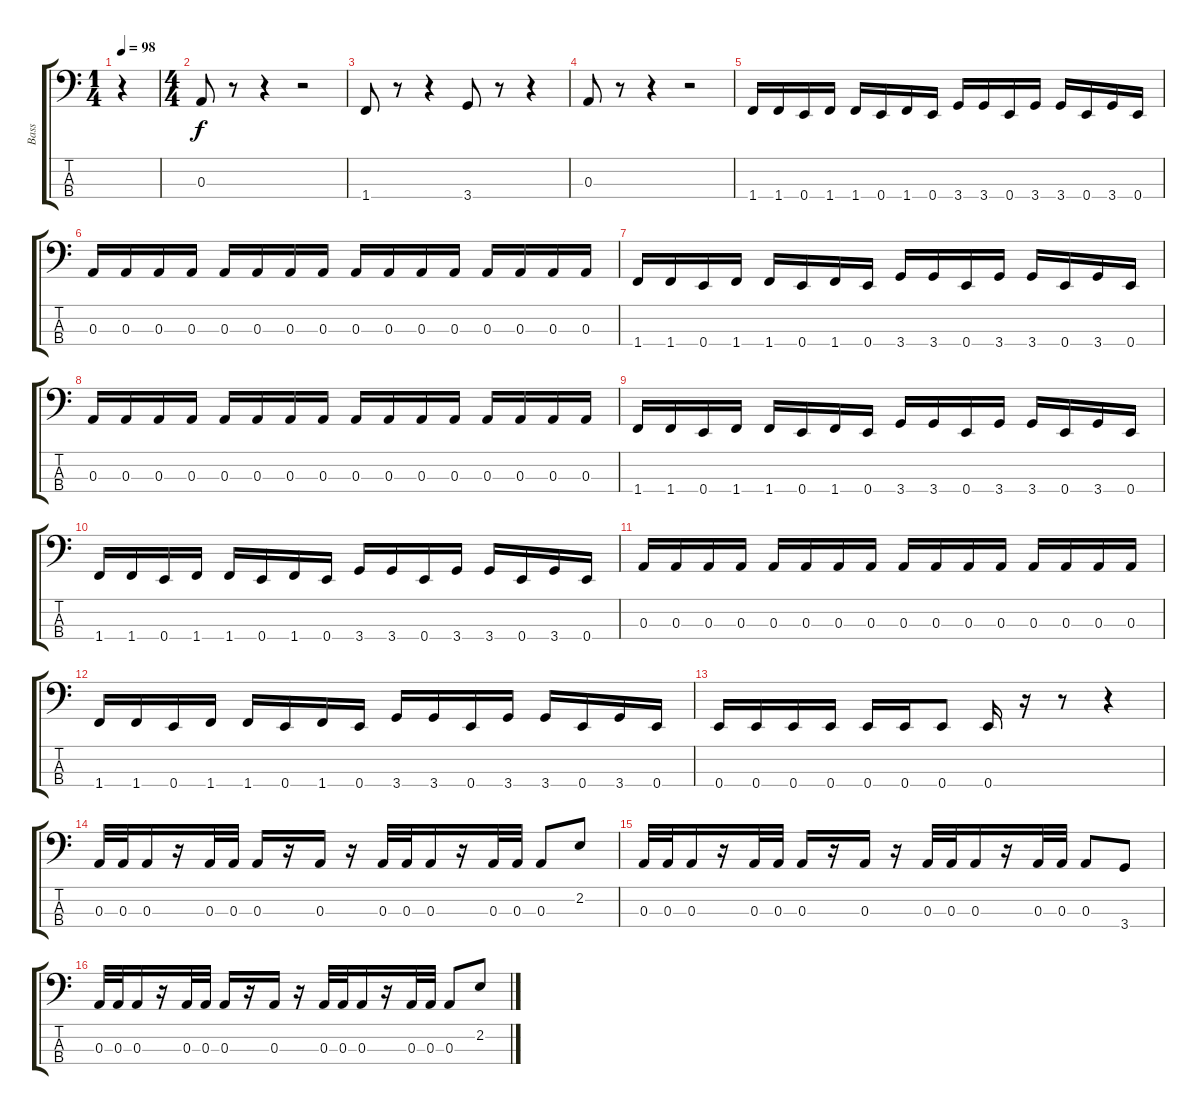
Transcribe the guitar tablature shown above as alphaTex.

\track ("Bass" "Bass") {instrument electricbasspick}
\staff {score tabs}
\tuning (G2 D2 A1 E1) {hide}
\ts (1 4)
\tempo 98
\clef f4
\ks c
r.4{dy f instrument electricbasspick} |
\ts (4 4)
0.3.8 r.8 r.4 r.2 |
1.4.8 r.8 r.4 3.4.8 r.8 r.4 |
0.3.8 r.8 r.4 r.2 |
1.4.16 1.4.16 0.4.16 1.4.16 1.4.16 0.4.16 1.4.16 0.4.16 3.4.16 3.4.16 0.4.16 3.4.16 3.4.16 0.4.16 3.4.16 0.4.16 |
0.3.16 0.3.16 0.3.16 0.3.16 0.3.16 0.3.16 0.3.16 0.3.16 0.3.16 0.3.16 0.3.16 0.3.16 0.3.16 0.3.16 0.3.16 0.3.16 |
1.4.16 1.4.16 0.4.16 1.4.16 1.4.16 0.4.16 1.4.16 0.4.16 3.4.16 3.4.16 0.4.16 3.4.16 3.4.16 0.4.16 3.4.16 0.4.16 |
0.3.16 0.3.16 0.3.16 0.3.16 0.3.16 0.3.16 0.3.16 0.3.16 0.3.16 0.3.16 0.3.16 0.3.16 0.3.16 0.3.16 0.3.16 0.3.16 |
1.4.16 1.4.16 0.4.16 1.4.16 1.4.16 0.4.16 1.4.16 0.4.16 3.4.16 3.4.16 0.4.16 3.4.16 3.4.16 0.4.16 3.4.16 0.4.16 |
1.4.16 1.4.16 0.4.16 1.4.16 1.4.16 0.4.16 1.4.16 0.4.16 3.4.16 3.4.16 0.4.16 3.4.16 3.4.16 0.4.16 3.4.16 0.4.16 |
0.3.16 0.3.16 0.3.16 0.3.16 0.3.16 0.3.16 0.3.16 0.3.16 0.3.16 0.3.16 0.3.16 0.3.16 0.3.16 0.3.16 0.3.16 0.3.16 |
1.4.16 1.4.16 0.4.16 1.4.16 1.4.16 0.4.16 1.4.16 0.4.16 3.4.16 3.4.16 0.4.16 3.4.16 3.4.16 0.4.16 3.4.16 0.4.16 |
0.4.16 0.4.16 0.4.16 0.4.16 0.4.16 0.4.16 0.4.8 0.4.16 r.16 r.8 r.4 |
0.3.32 0.3.32 0.3.16 r.16 0.3.32 0.3.32 0.3.16 r.16 0.3.16 r.16 0.3.32 0.3.32 0.3.16 r.16 0.3.32 0.3.32 0.3.8 2.2.8 |
0.3.32 0.3.32 0.3.16 r.16 0.3.32 0.3.32 0.3.16 r.16 0.3.16 r.16 0.3.32 0.3.32 0.3.16 r.16 0.3.32 0.3.32 0.3.8 3.4.8 |
0.3.32 0.3.32 0.3.16 r.16 0.3.32 0.3.32 0.3.16 r.16 0.3.16 r.16 0.3.32 0.3.32 0.3.16 r.16 0.3.32 0.3.32 0.3.8 2.2.8
